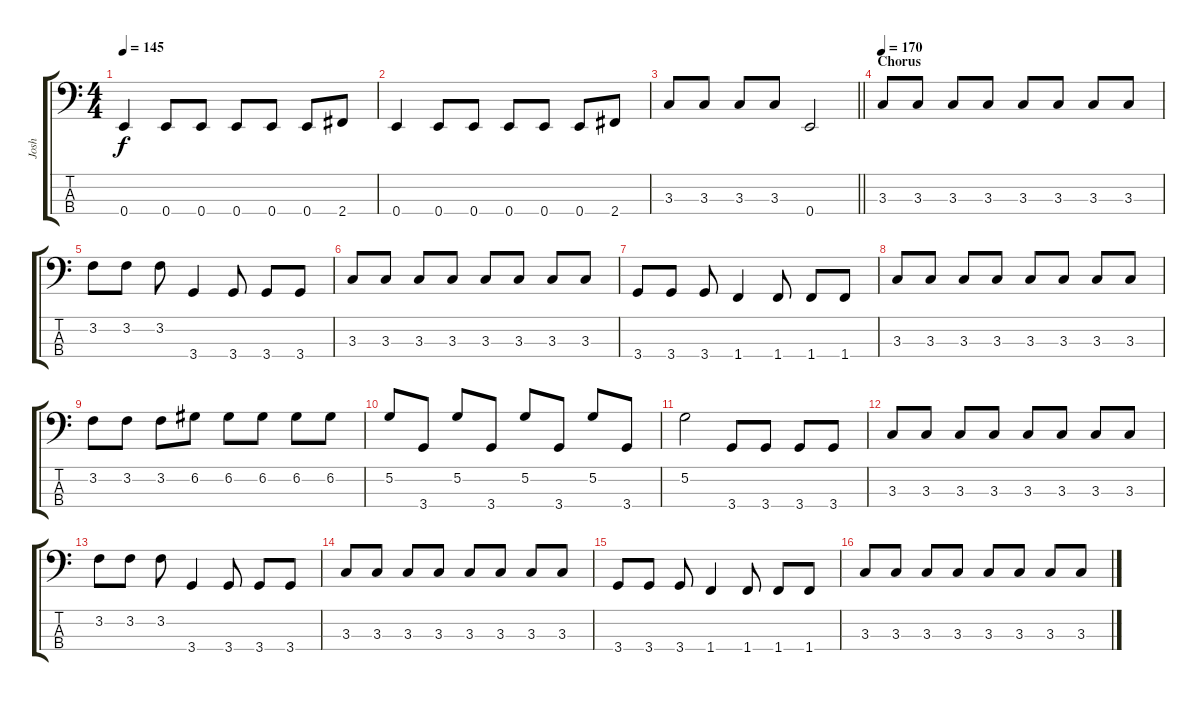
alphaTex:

\track ("Josh" "Josh") {instrument electricbassfinger}
\staff {score tabs}
\tuning (G2 D2 A1 E1) {hide}
\ts (4 4)
\tempo 145
\clef f4
\ks c
0.4.4{dy f} 0.4.8 0.4.8 0.4.8 0.4.8 0.4.8 2.4.8 |
0.4.4 0.4.8 0.4.8 0.4.8 0.4.8 0.4.8 2.4.8 |
\barLineRight lightlight
3.3.8 3.3.8 3.3.8 3.3.8 0.4.2 |
\section ("" "Chorus")
\tempo 170
3.3.8 3.3.8 3.3.8 3.3.8 3.3.8 3.3.8 3.3.8 3.3.8 |
3.2.8 3.2.8 3.2.8 3.4.4 3.4.8 3.4.8 3.4.8 |
3.3.8 3.3.8 3.3.8 3.3.8 3.3.8 3.3.8 3.3.8 3.3.8 |
3.4.8 3.4.8 3.4.8 1.4.4 1.4.8 1.4.8 1.4.8 |
3.3.8 3.3.8 3.3.8 3.3.8 3.3.8 3.3.8 3.3.8 3.3.8 |
3.2.8 3.2.8 3.2.8 6.2.8 6.2.8 6.2.8 6.2.8 6.2.8 |
5.2.8 3.4.8 5.2.8 3.4.8 5.2.8 3.4.8 5.2.8 3.4.8 |
5.2.2 3.4.8 3.4.8 3.4.8 3.4.8 |
3.3.8 3.3.8 3.3.8 3.3.8 3.3.8 3.3.8 3.3.8 3.3.8 |
3.2.8 3.2.8 3.2.8 3.4.4 3.4.8 3.4.8 3.4.8 |
3.3.8 3.3.8 3.3.8 3.3.8 3.3.8 3.3.8 3.3.8 3.3.8 |
3.4.8 3.4.8 3.4.8 1.4.4 1.4.8 1.4.8 1.4.8 |
3.3.8 3.3.8 3.3.8 3.3.8 3.3.8 3.3.8 3.3.8 3.3.8
